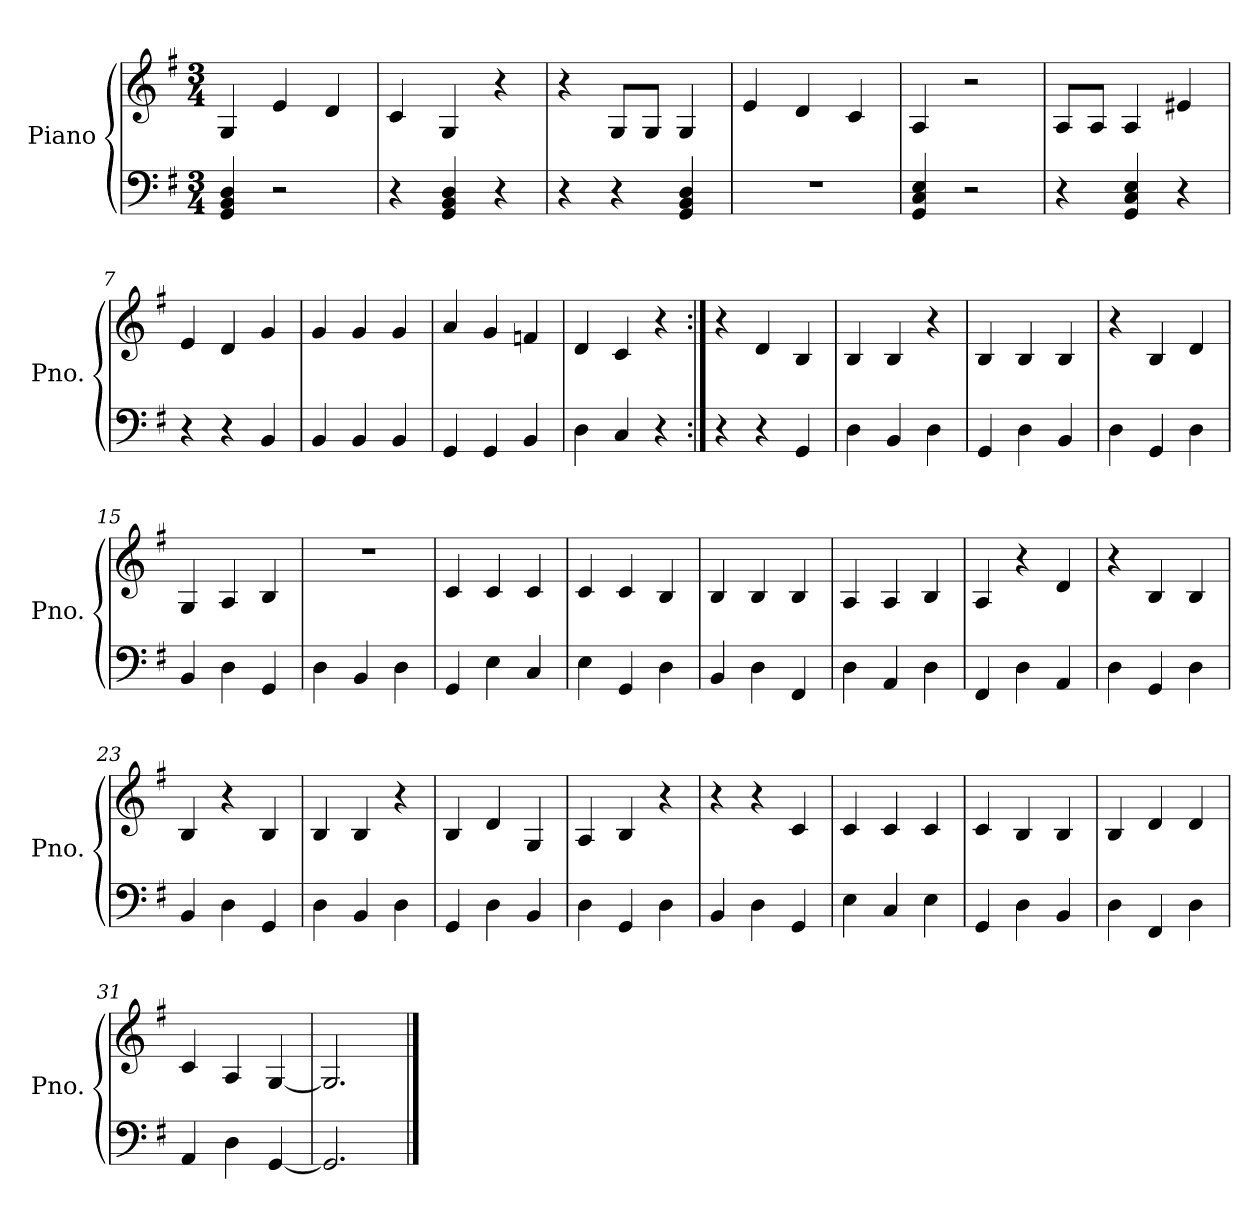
**kern	**kern
*part1	*part1
*staff2	*staff1
*I"Piano	*
*I'Pno.	*
*clefF4	*clefG2
*k[f#]	*k[f#]
*M3/4	*M3/4
=1	=1
4GG/ 4BB/ 4D/	4G/
2r	4e/
.	4d/
=2	=2
4r	4c/
4GG/ 4BB/ 4D/	4G/
4r	4r
=3	=3
4r	4r
4r	8G/L
.	8G/J
4GG/ 4BB/ 4D/	4G/
=4	=4
2.r	4e/
.	4d/
.	4c/
=5	=5
4GG/ 4C/ 4E/	4A/
2r	2r
=6	=6
4r	8A/L
.	8A/J
4GG/ 4C/ 4E/	4A/
4r	4e#X/
=7	=7
4r	4e/
4r	4d/
4BB/	4g/
=8	=8
4BB/	4g/
4BB/	4g/
4BB/	4g/
=9	=9
4GG/	4a/
4GG/	4g/
4BB/	4fn/
!!LO:LB:g=z
=10	=10
4D\	4d/
4C/	4c/
4r	4r
=11:|!	=11:|!
4r	4r
4r	4d/
4GG/	4B/
=12	=12
4D\	4B/
4BB/	4B/
4D\	4r
=13	=13
4GG/	4B/
4D\	4B/
4BB/	4B/
=14	=14
4D\	4r
4GG/	4B/
4D\	4d/
=15	=15
4BB/	4G/
4D\	4A/
4GG/	4B/
=16	=16
4D\	2.r
4BB/	.
4D\	.
=17	=17
4GG/	4c/
4E\	4c/
4C/	4c/
=18	=18
4E\	4c/
4GG/	4c/
4D\	4B/
!!LO:LB:g=z
=19	=19
4BB/	4B/
4D\	4B/
4FF#/	4B/
=20	=20
4D\	4A/
4AA/	4A/
4D\	4B/
=21	=21
4FF#/	4A/
4D\	4r
4AA/	4d/
=22	=22
4D\	4r
4GG/	4B/
4D\	4B/
=23	=23
4BB/	4B/
4D\	4r
4GG/	4B/
=24	=24
4D\	4B/
4BB/	4B/
4D\	4r
=25	=25
4GG/	4B/
4D\	4d/
4BB/	4G/
=26	=26
4D\	4A/
4GG/	4B/
4D\	4r
=27	=27
4BB/	4r
4D\	4r
4GG/	4c/
=28	=28
4E\	4c/
4C/	4c/
4E\	4c/
!!LO:LB:g=z
=29	=29
4GG/	4c/
4D\	4B/
4BB/	4B/
=30	=30
4D\	4B/
4FF#/	4d/
4D\	4d/
=31	=31
4AA/	4c/
4D\	4A/
[4GG/	[4G/
=32	=32
2.GG/]	2.G/]
==	==
*-	*-
